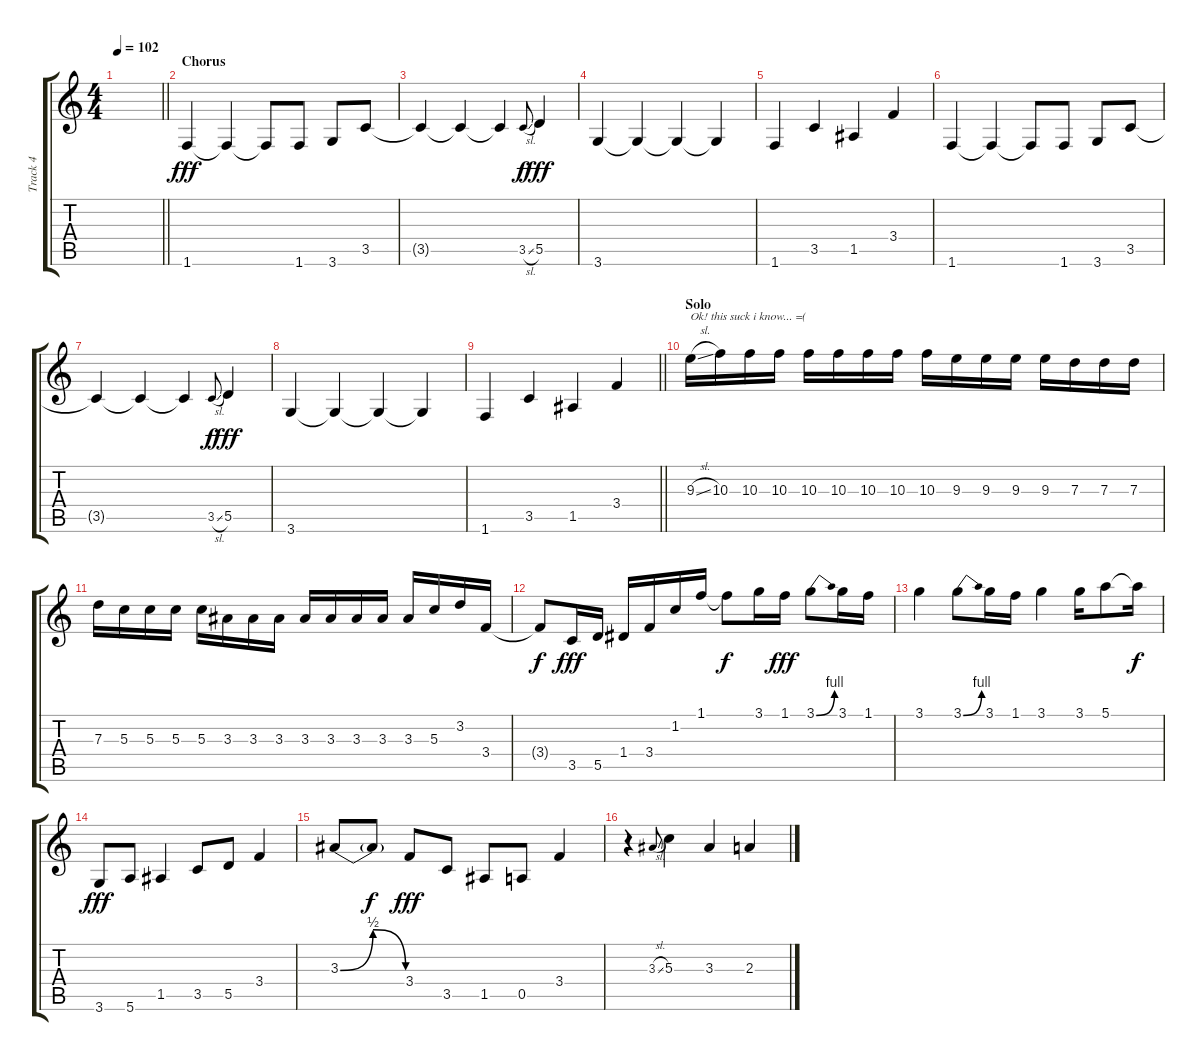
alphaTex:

\track ("Track 4" "Track 4") {instrument distortionguitar}
\staff {score tabs}
\tuning (E4 B3 G3 D3 A2 E2) {hide}
\ts (4 4)
\tempo 102
\clef g2
\barLineRight lightlight
\ks c
|
\section ("" "Chorus")
1.6.4{dy fff volume 14 instrument distortionguitar} 1.6{t}.4 1.6{t}.8 1.6.8 3.6.8 3.5.8 |
3.5{t}.4 3.5{t}.4 3.5{t}.4 3.5{sl}.8{gr onbeat dy f} 5.5.4{dy fff} |
3.6.4 3.6{t}.4 3.6{t}.4 3.6{t}.4 |
1.6.4 3.5.4 1.5.4 3.4.4 |
1.6.4{volume 11} 1.6{t}.4 1.6{t}.8 1.6.8 3.6.8 3.5.8 |
3.5{t}.4 3.5{t}.4 3.5{t}.4 3.5{sl}.8{gr onbeat dy f} 5.5.4{dy fff} |
3.6.4 3.6{t}.4 3.6{t}.4 3.6{t}.4 |
\barLineRight lightlight
1.6.4 3.5.4 1.5.4 3.4.4 |
\section ("" "Solo")
9.3{sl}.16{txt "Ok! this suck i know... =("} 10.3.16 10.3.16 10.3.16 10.3.16 10.3.16 10.3.16 10.3.16 10.3.16 9.3.16 9.3.16 9.3.16 9.3.16 7.3.16 7.3.16 7.3.16 |
7.3.16 5.3.16 5.3.16 5.3.16 5.3.16 3.3.16 3.3.16 3.3.16 3.3.16 3.3.16 3.3.16 3.3.16 3.3.16 5.3.16 3.2.16 3.4.16 |
3.4{t}.8{dy f} 3.5.16{dy fff} 5.5.16 1.4.16 3.4.16 1.2.16 1.1.16 1.1{t}.8{dy f} 3.1.16 1.1.16{dy fff} 3.1{be (bend 0 0 60 4)}.8 3.1.16 1.1.16 |
3.1.4 3.1{be (bend 0 0 60 4)}.8 3.1.16 1.1.16 3.1.4 3.1.16 5.1.8 5.1{t}.16{dy f} |
3.6.8{dy fff} 5.6.8 1.5.4 3.5.8 5.5.8 3.4.4 |
3.3{be (bendrelease 0 0 15 2 15 2 60 0)}.8 3.3{t}.8{dy f} 3.4.8{dy fff} 3.5.8 1.5.8 0.5.8 3.4.4 |
r.4 3.3{sl}.8{gr onbeat} 5.3.4 3.3.4 2.3.4
